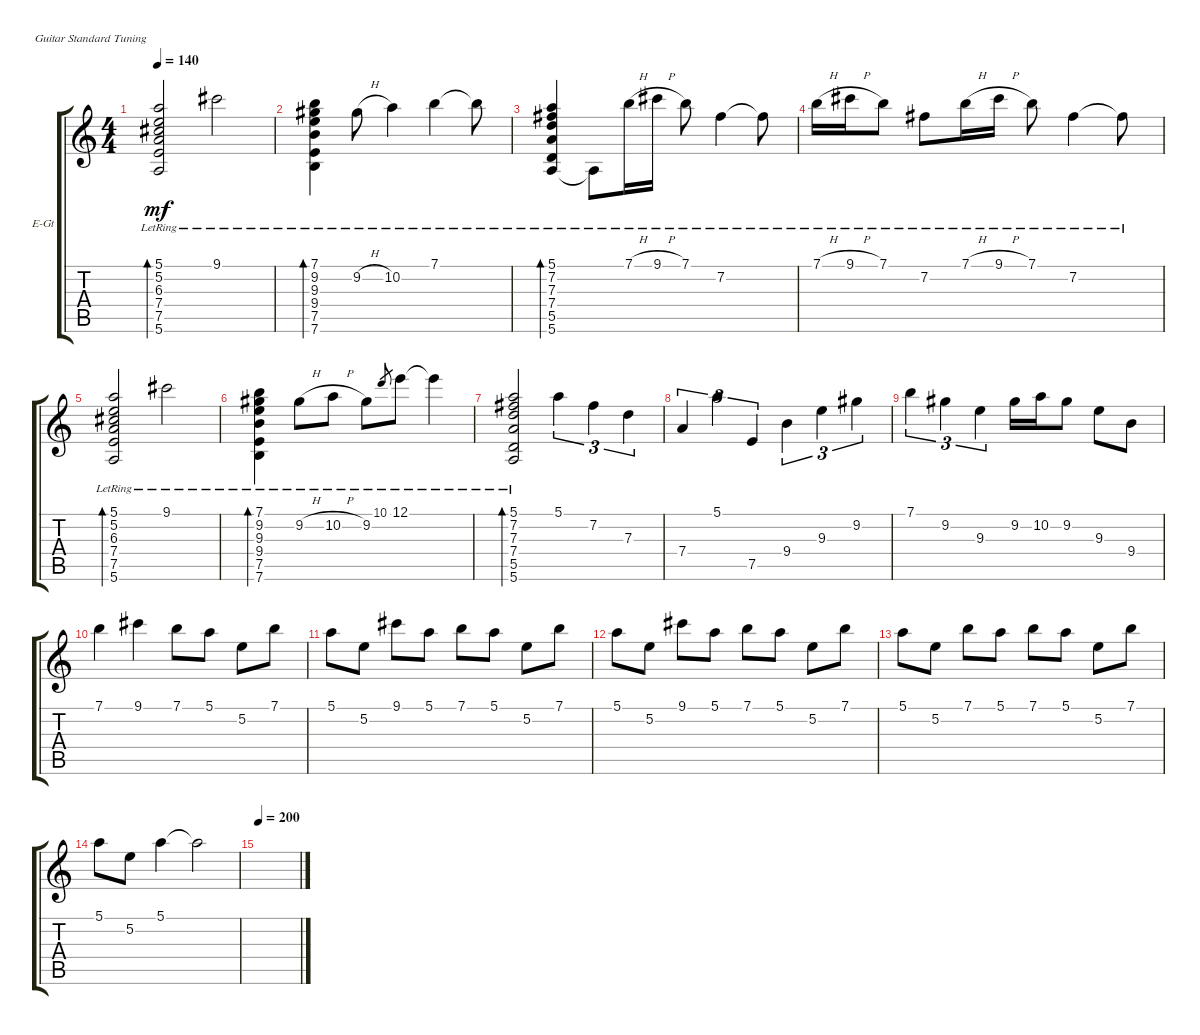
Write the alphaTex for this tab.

\defaultSystemsLayout 4
\bracketExtendMode groupsimilarinstruments
\firstSystemTrackNameOrientation horizontal
\otherSystemsTrackNameOrientation horizontal
\track ("Electric Guitar" "E-Gt") {instrument electricguitarclean}
\staff {score tabs}
\tuning (E4 B3 G3 D3 A2 E2)
\ts (4 4)
\tempo 140
\clef g2
\scale
0.485477
\ks c
(5.1{lr} 5.6{lr} 7.5{lr} 7.4{lr} 6.3{lr} 5.2{lr}).2{bd 30 dy mf instrument electricguitarclean} 9.1{lr}.2 |
\scale
0.257261 (7.6{lr} 7.5{lr} 9.4{lr} 9.3{lr} 9.2{lr} 7.1{lr}).4{bd 30} 9.2{h lr}.8 10.2{lr}.4 7.1{lr}.4 7.1{lr t}.8 |
\scale
0.257261 (5.6{lr} 5.5{lr} 7.4{lr} 7.3{lr} 7.2{lr} 5.1{lr}).4{bd 30} 5.6{lr t}.8 7.1{h lr}.16 9.1{h lr}.16 7.1{lr}.8 7.2{lr}.4 7.2{lr t}.8 |
\scale
0.333333 7.1{h lr}.16 9.1{h lr}.16 7.1{lr}.8 7.2{lr}.8 7.1{h lr}.16 9.1{h lr}.16 7.1{lr}.8 7.2{lr}.4 7.2{lr t}.8 |
\scale
0.333333 (5.1{lr} 5.6{lr} 7.5{lr} 7.4{lr} 6.3{lr} 5.2{lr}).2{bd 30} 9.1{lr}.2 |
\scale
0.333333 (7.6{lr} 7.5{lr} 9.4{lr} 9.3{lr} 9.2{lr} 7.1{lr}).4{bd 30} 9.2{h lr}.8 10.2{h lr}.8 9.2{lr}.8 10.1{lr}.8{gr} 12.1{lr}.8 12.1{lr t}.4 |
(5.6{lr} 5.5{lr} 7.4{lr} 7.3{lr} 7.2{lr} 5.1{lr}).2{bd 30} 5.1.4{tu (3 2)} 7.2.4{tu (3 2)} 7.3.4{tu (3 2)} |
7.4.4{tu (3 2)} 5.1.4{tu (3 2)} 7.5.4{tu (3 2)} 9.4.4{tu (3 2)} 9.3.4{tu (3 2)} 9.2.4{tu (3 2)} |
7.1.4{tu (3 2)} 9.2.4{tu (3 2)} 9.3.4{tu (3 2)} 9.2.16 10.2.16 9.2.8 9.3.8 9.4.8 |
7.1.4 9.1.4 7.1.8 5.1.8 5.2.8 7.1.8 |
5.1.8 5.2.8 9.1.8 5.1.8 7.1.8 5.1.8 5.2.8 7.1.8 |
5.1.8 5.2.8 9.1.8 5.1.8 7.1.8 5.1.8 5.2.8 7.1.8 |
5.1.8 5.2.8 7.1.8 5.1.8 7.1.8 5.1.8 5.2.8 7.1.8 |
5.1.8 5.2.8 5.1.4 5.1{t}.2 |
\tempo 200
